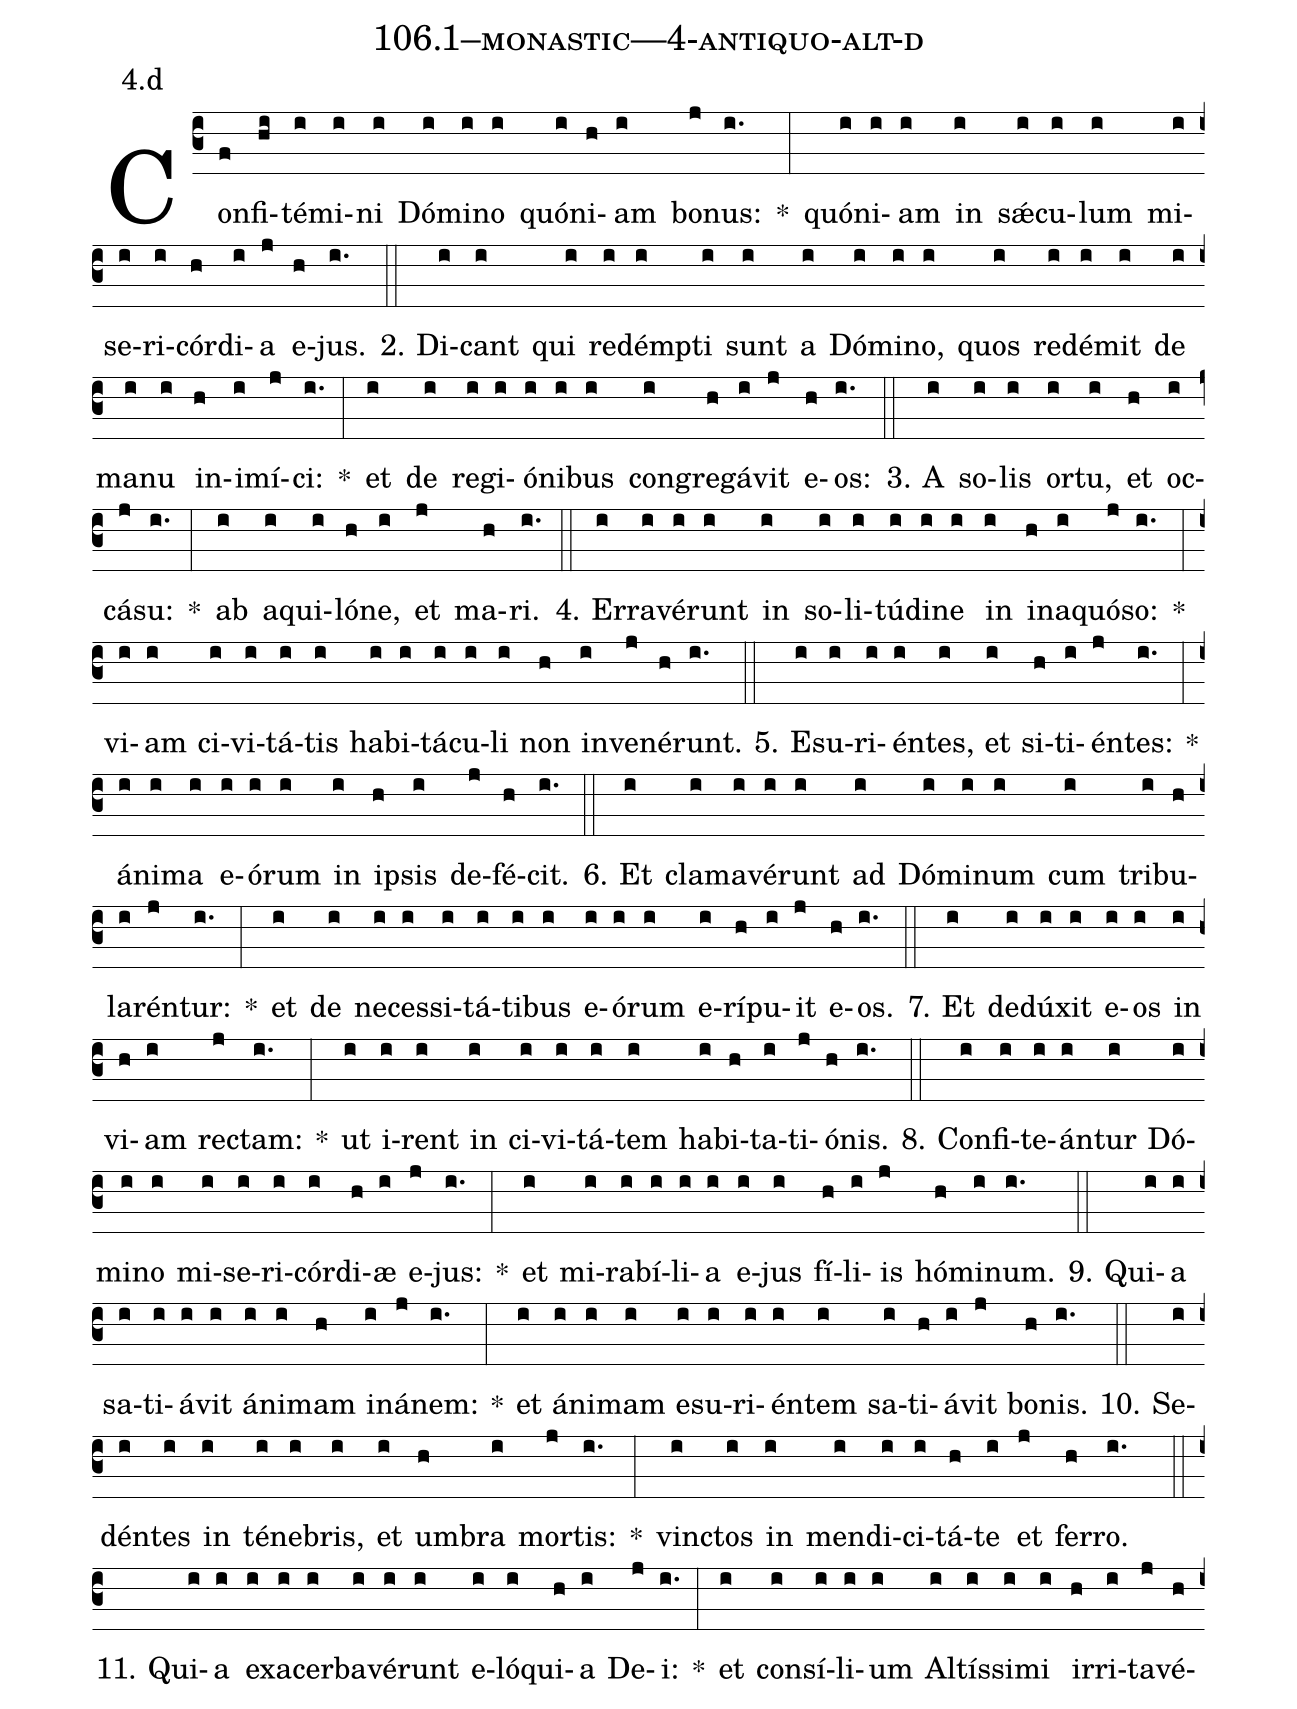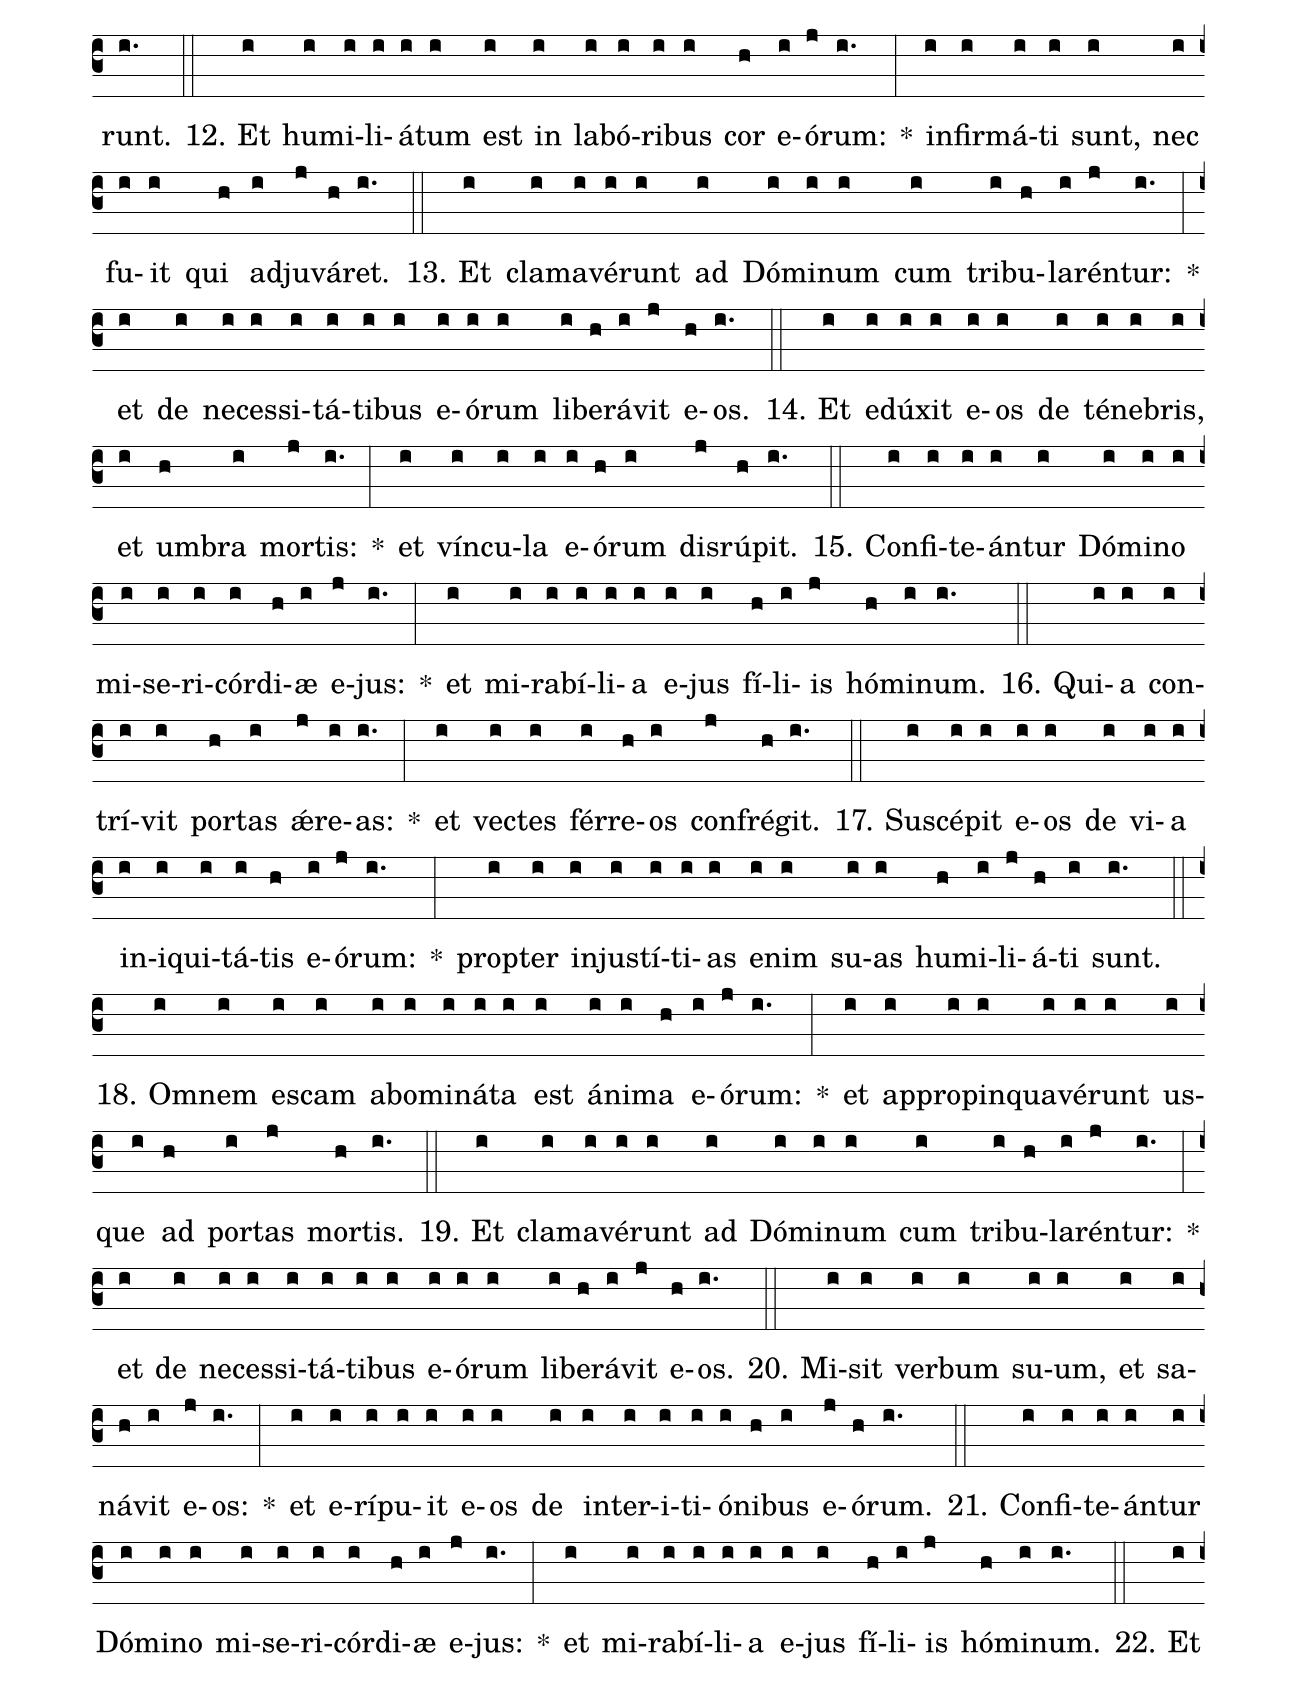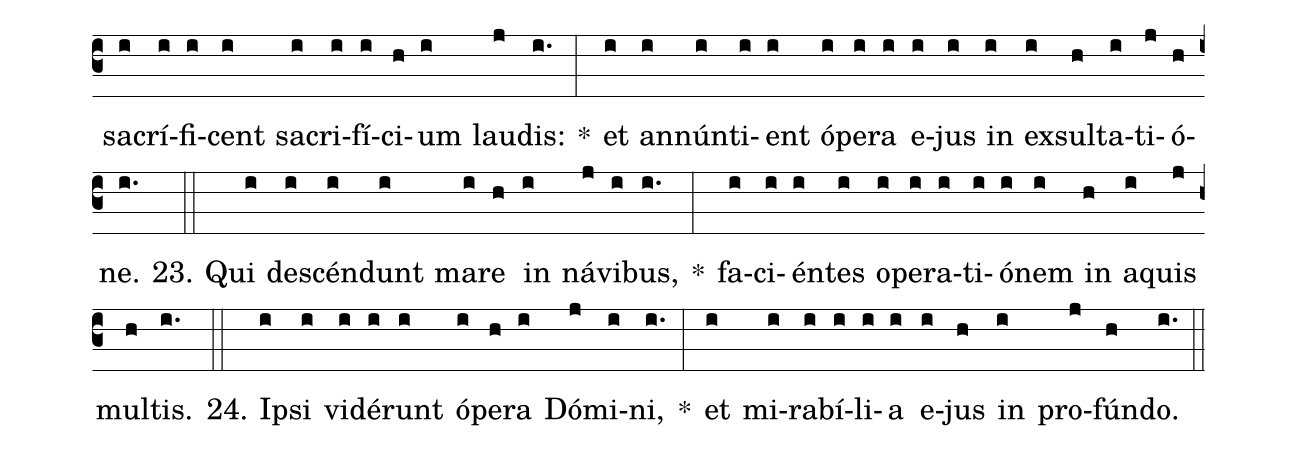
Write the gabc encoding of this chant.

name: 106.1--monastic---4-antiquo-alt-d;
annotation: 4.d;
%%
(c3)Con(f)fi(hi)té(i)mi(i)ni(i) Dó(i)mi(i)no(i) quón(i)i(h)am(i) bo(j)nus:(i.) *(:) quón(i)i(i)am(i) in(i) sǽ(i)cu(i)lum(i) mi(i)se(i)ri(i)cór(h)di(i)a(j) e(h)jus.(i.) (::)
2. Di(i)cant(i) qui(i) red(i)émp(i)ti(i) sunt(i) a(i) Dó(i)mi(i)no,(i) quos(i) red(i)é(i)mit(i) de(i) ma(i)nu(i) in(h)i(i)mí(j)ci:(i.) *(:) et(i) de(i) re(i)gi(i)ó(i)ni(i)bus(i) con(i)gre(h)gá(i)vit(j) e(h)os:(i.) (::)
3. A(i) so(i)lis(i) or(i)tu,(i) et(h) oc(i)cá(j)su:(i.) *(:) ab(i) a(i)qui(i)ló(h)ne,(i) et(j) ma(h)ri.(i.) (::)
4. Er(i)ra(i)vé(i)runt(i) in(i) so(i)li(i)tú(i)di(i)ne(i) in(i) in(h)a(i)quó(j)so:(i.) *(:) vi(i)am(i) ci(i)vi(i)tá(i)tis(i) ha(i)bi(i)tá(i)cu(i)li(i) non(h) in(i)ve(j)né(h)runt.(i.) (::)
5. E(i)su(i)ri(i)én(i)tes,(i) et(i) si(h)ti(i)én(j)tes:(i.) *(:) á(i)ni(i)ma(i) e(i)ó(i)rum(i) in(i) ip(h)sis(i) de(j)fé(h)cit.(i.) (::)
6. Et(i) cla(i)ma(i)vé(i)runt(i) ad(i) Dó(i)mi(i)num(i) cum(i) tri(i)bu(h)la(i)rén(j)tur:(i.) *(:) et(i) de(i) ne(i)ces(i)si(i)tá(i)ti(i)bus(i) e(i)ó(i)rum(i) e(i)rí(h)pu(i)it(j) e(h)os.(i.) (::)
7. Et(i) de(i)dú(i)xit(i) e(i)os(i) in(i) vi(h)am(i) rec(j)tam:(i.) *(:) ut(i) i(i)rent(i) in(i) ci(i)vi(i)tá(i)tem(i) ha(i)bi(h)ta(i)ti(j)ó(h)nis.(i.) (::)
8. Con(i)fi(i)te(i)án(i)tur(i) Dó(i)mi(i)no(i) mi(i)se(i)ri(i)cór(i)di(h)æ(i) e(j)jus:(i.) *(:) et(i) mi(i)ra(i)bí(i)li(i)a(i) e(i)jus(i) fí(h)li(i)is(j) hó(h)mi(i)num.(i.) (::)
9. Qui(i)a(i) sa(i)ti(i)á(i)vit(i) á(i)ni(i)mam(h) in(i)á(j)nem:(i.) *(:) et(i) á(i)ni(i)mam(i) e(i)su(i)ri(i)én(i)tem(i) sa(i)ti(h)á(i)vit(j) bo(h)nis.(i.) (::)
10. Se(i)dén(i)tes(i) in(i) té(i)ne(i)bris,(i) et(i) um(h)bra(i) mor(j)tis:(i.) *(:) vinc(i)tos(i) in(i) men(i)di(i)ci(i)tá(h)te(i) et(j) fer(h)ro.(i.) (::)
11. Qui(i)a(i) ex(i)a(i)cer(i)ba(i)vé(i)runt(i) e(i)ló(i)qui(h)a(i) De(j)i:(i.) *(:) et(i) con(i)sí(i)li(i)um(i) Al(i)tís(i)si(i)mi(i) ir(h)ri(i)ta(j)vé(h)runt.(i.) (::)
12. Et(i) hu(i)mi(i)li(i)á(i)tum(i) est(i) in(i) la(i)bó(i)ri(i)bus(i) cor(h) e(i)ó(j)rum:(i.) *(:) in(i)fir(i)má(i)ti(i) sunt,(i) nec(i) fu(i)it(i) qui(h) ad(i)ju(j)vá(h)ret.(i.) (::)
13. Et(i) cla(i)ma(i)vé(i)runt(i) ad(i) Dó(i)mi(i)num(i) cum(i) tri(i)bu(h)la(i)rén(j)tur:(i.) *(:) et(i) de(i) ne(i)ces(i)si(i)tá(i)ti(i)bus(i) e(i)ó(i)rum(i) li(i)be(h)rá(i)vit(j) e(h)os.(i.) (::)
14. Et(i) e(i)dú(i)xit(i) e(i)os(i) de(i) té(i)ne(i)bris,(i) et(i) um(h)bra(i) mor(j)tis:(i.) *(:) et(i) vín(i)cu(i)la(i) e(i)ó(h)rum(i) dis(j)rú(h)pit.(i.) (::)
15. Con(i)fi(i)te(i)án(i)tur(i) Dó(i)mi(i)no(i) mi(i)se(i)ri(i)cór(i)di(h)æ(i) e(j)jus:(i.) *(:) et(i) mi(i)ra(i)bí(i)li(i)a(i) e(i)jus(i) fí(h)li(i)is(j) hó(h)mi(i)num.(i.) (::)
16. Qui(i)a(i) con(i)trí(i)vit(i) por(h)tas(i) ǽ(j)re(i)as:(i.) *(:) et(i) vec(i)tes(i) fér(i)re(h)os(i) con(j)fré(h)git.(i.) (::)
17. Su(i)scé(i)pit(i) e(i)os(i) de(i) vi(i)a(i) in(i)i(i)qui(i)tá(i)tis(h) e(i)ó(j)rum:(i.) *(:) prop(i)ter(i) in(i)jus(i)tí(i)ti(i)as(i) e(i)nim(i) su(i)as(i) hu(h)mi(i)li(j)á(h)ti(i) sunt.(i.) (::)
18. Om(i)nem(i) es(i)cam(i) ab(i)o(i)mi(i)ná(i)ta(i) est(i) á(i)ni(i)ma(h) e(i)ó(j)rum:(i.) *(:) et(i) ap(i)pro(i)pin(i)qua(i)vé(i)runt(i) us(i)que(i) ad(h) por(i)tas(j) mor(h)tis.(i.) (::)
19. Et(i) cla(i)ma(i)vé(i)runt(i) ad(i) Dó(i)mi(i)num(i) cum(i) tri(i)bu(h)la(i)rén(j)tur:(i.) *(:) et(i) de(i) ne(i)ces(i)si(i)tá(i)ti(i)bus(i) e(i)ó(i)rum(i) li(i)be(h)rá(i)vit(j) e(h)os.(i.) (::)
20. Mi(i)sit(i) ver(i)bum(i) su(i)um,(i) et(i) sa(i)ná(h)vit(i) e(j)os:(i.) *(:) et(i) e(i)rí(i)pu(i)it(i) e(i)os(i) de(i) in(i)ter(i)i(i)ti(i)ó(i)ni(h)bus(i) e(j)ó(h)rum.(i.) (::)
21. Con(i)fi(i)te(i)án(i)tur(i) Dó(i)mi(i)no(i) mi(i)se(i)ri(i)cór(i)di(h)æ(i) e(j)jus:(i.) *(:) et(i) mi(i)ra(i)bí(i)li(i)a(i) e(i)jus(i) fí(h)li(i)is(j) hó(h)mi(i)num.(i.) (::)
22. Et(i) sa(i)crí(i)fi(i)cent(i) sa(i)cri(i)fí(i)ci(h)um(i) lau(j)dis:(i.) *(:) et(i) an(i)nún(i)ti(i)ent(i) ó(i)pe(i)ra(i) e(i)jus(i) in(i) ex(i)sul(h)ta(i)ti(j)ó(h)ne.(i.) (::)
23. Qui(i) de(i)scén(i)dunt(i) ma(i)re(h) in(i) ná(j)vi(i)bus,(i.) *(:) fa(i)ci(i)én(i)tes(i) o(i)pe(i)ra(i)ti(i)ó(i)nem(i) in(h) a(i)quis(j) mul(h)tis.(i.) (::)
24. Ip(i)si(i) vi(i)dé(i)runt(i) ó(i)pe(h)ra(i) Dó(j)mi(i)ni,(i.) *(:) et(i) mi(i)ra(i)bí(i)li(i)a(i) e(i)jus(h) in(i) pro(j)fún(h)do.(i.) (::)
